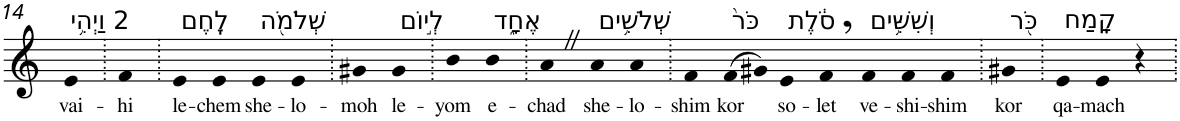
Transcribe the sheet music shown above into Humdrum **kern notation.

**kern	**text
*part1	*part1
*staff1	*staff1
*I"Piano	*
*I'Pno	*
!!LO:PB:g=z
*clefG2	*
*k[]	*
=14	=14
!LO:TX:a:t=2 וַיְהִ֥י	!
!	!LO:LY:b
4e	vai-
=15.	=15.
!	!LO:LY:b
4f	-hi
=16.	=16.
!LO:TX:a:t=לֶֽחֶם	!
!	!LO:LY:b
4e	le-
!	!LO:LY:b
4e	-chem
!LO:TX:a:t=שְׁלֹמֹ֖ה	!
!	!LO:LY:b
4e	she-
!	!LO:LY:b
4e	-lo-
=17.	=17.
!	!LO:LY:b
4g#X	-moh
!LO:TX:a:t=לְי֣וֹם	!
!	!LO:LY:b
4g#	le-
=18.	=18.
!	!LO:LY:b
4b	-yom
!LO:TX:a:t=אֶחָ֑ד	!
!	!LO:LY:b
4b	e-
=19.	=19.
!	!LO:LY:b
4aZ	-chad
!LO:TX:a:t=שְׁלֹשִׁ֥ים	!
!	!LO:LY:b
4a	she-
!	!LO:LY:b
4a	-lo-
=20.	=20.
!	!LO:LY:b
4f	-shim
!LO:TX:a:t=כֹּר֙	!
!	!LO:LY:b
(>8f	kor
8g#X)	.
!LO:TX:a:t=סֹ֔לֶת	!
!	!LO:LY:b
4e	so-
!	!LO:LY:b
4f,	-let
!LO:TX:a:t=וְשִׁשִּׁ֥ים	!
!	!LO:LY:b
4f	ve-
!	!LO:LY:b
4f	-shi-
!	!LO:LY:b
4f	-shim
=21.	=21.
!LO:TX:a:t=כֹּ֖ר	!
!	!LO:LY:b
4g#X	kor
=22.	=22.
!LO:TX:a:t=קָֽמַח	!
!	!LO:LY:b
4e	qa-
!	!LO:LY:b
4e	-mach
4r	.
=.	=.
*-	*-
